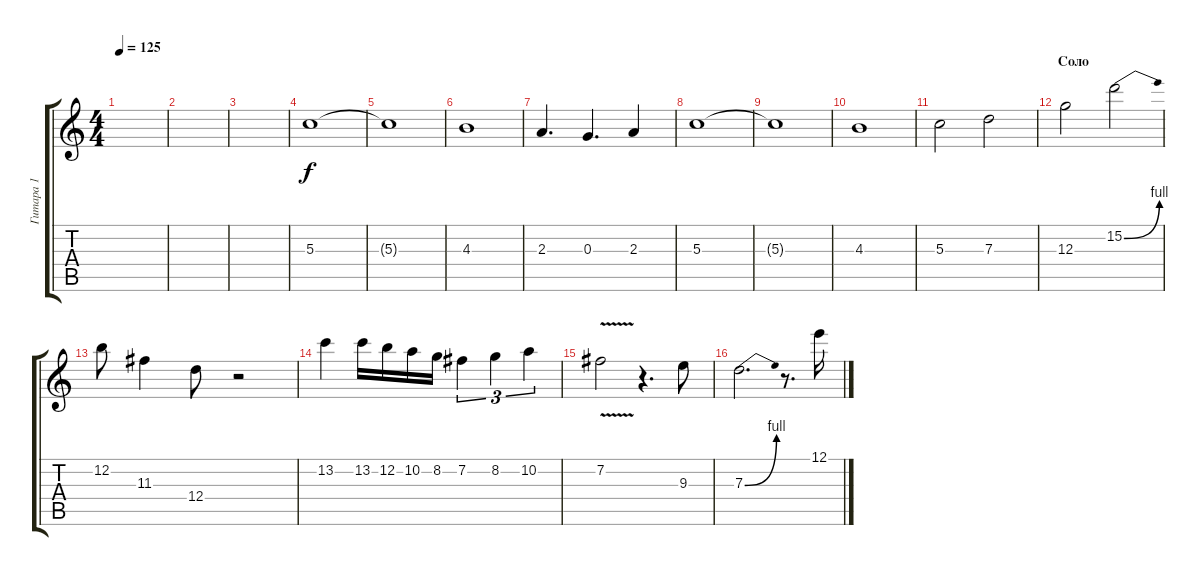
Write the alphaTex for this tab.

\track ("Гитара 1" "Гитара 1") {instrument distortionguitar}
\staff {score tabs}
\tuning (E4 B3 G3 D3 A2 E2) {hide}
\ts (4 4)
\tempo 125
\clef g2
\ks c
|
|
|
5.3.1 |
5.3{t}.1 |
4.3.1 |
2.3.4{d} 0.3.4{d} 2.3.4 |
5.3.1 |
5.3{t}.1 |
4.3.1 |
5.3.2 7.3.2 |
\section ("" "Соло")
12.3.2 15.2{be (bend 0 0 60 4)}.2 |
12.2.8 11.3.4 12.4.8 r.2 |
13.2.4 13.2.16 12.2.16 10.2.16 8.2.16 7.2.4{tu (3 2)} 8.2.4{tu (3 2)} 10.2.4{tu (3 2)} |
7.2{v}.2 r.4{d} 9.3.8 |
7.3{be (bend 0 0 60 4)}.2{d} r.8{d} 12.1.16
